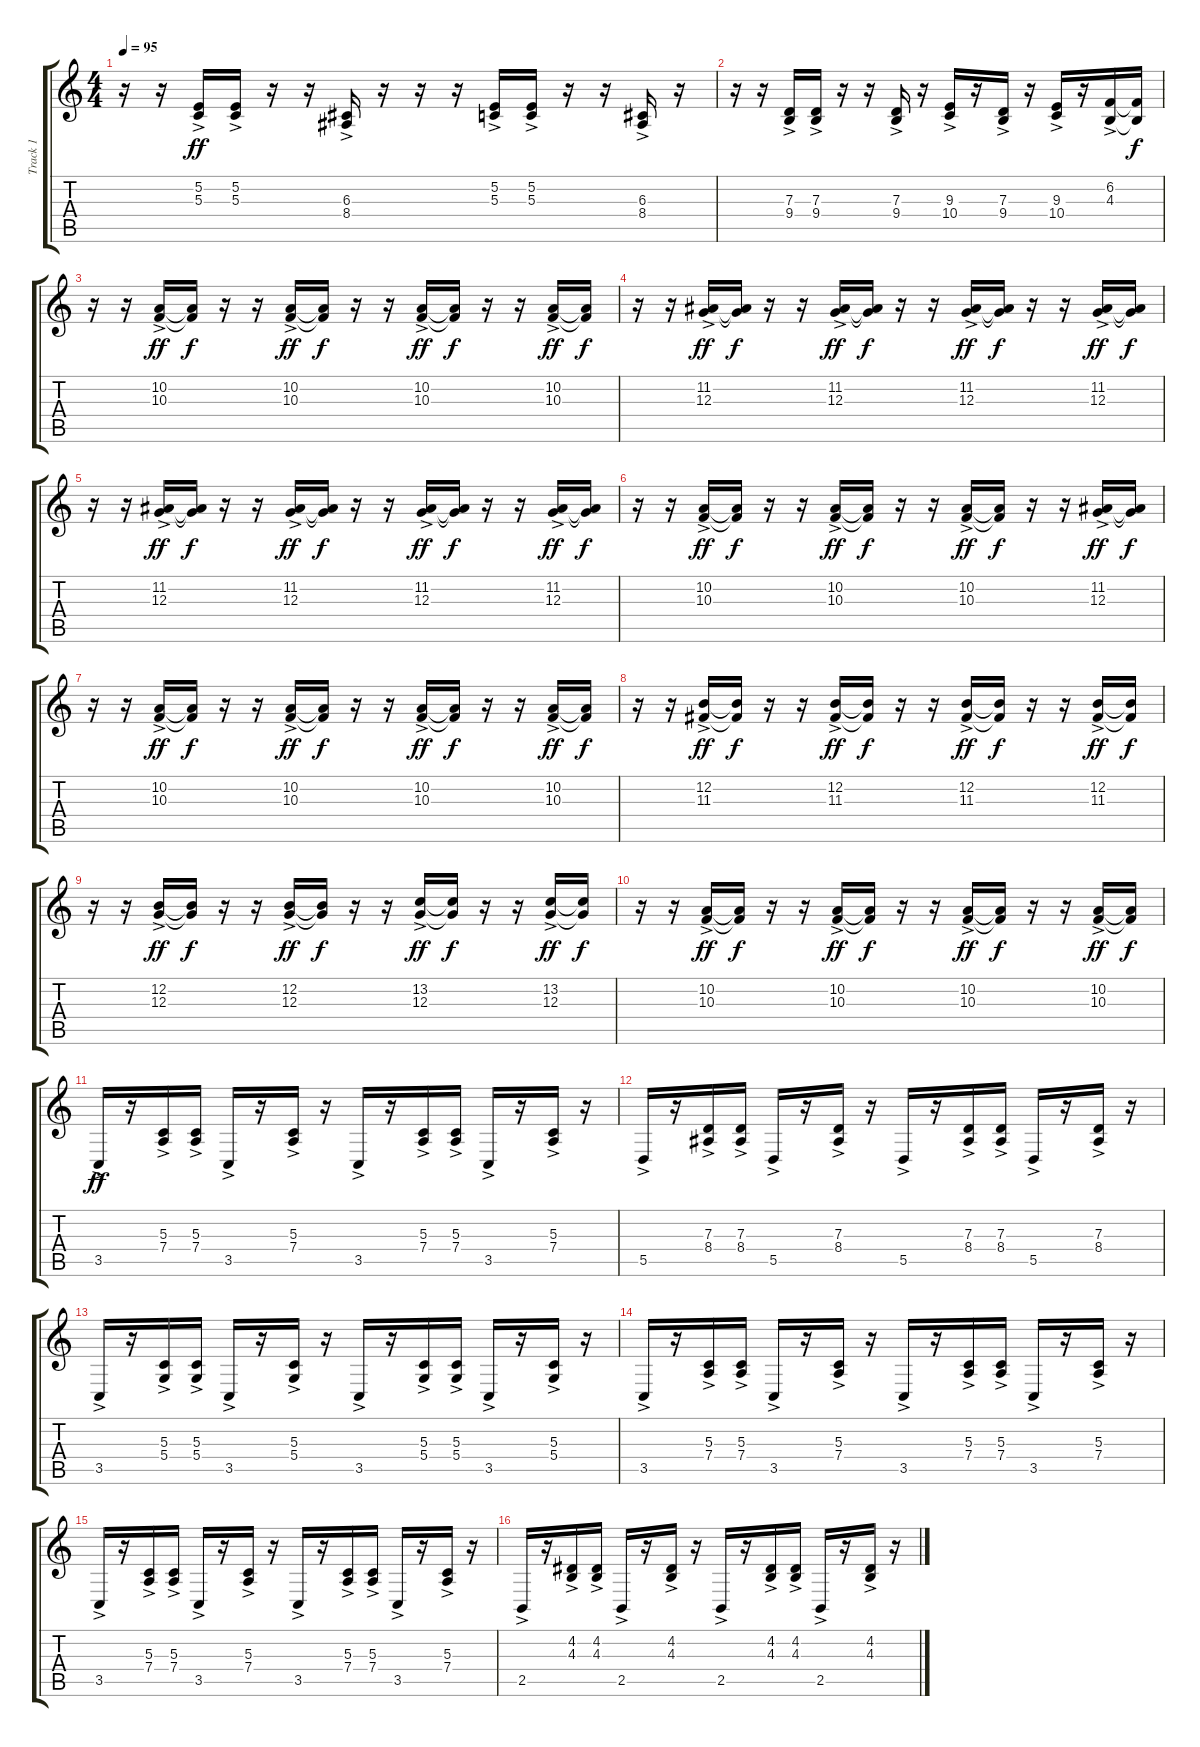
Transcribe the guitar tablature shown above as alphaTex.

\track ("Track 1" "Track 1") {instrument lead5charang}
\staff {score tabs}
\tuning (E4 B3 G3 D3 A2 E2) {hide}
\ts (4 4)
\tempo 95
\clef g2
\ks c
r.16{dy ff} r.16 (5.2{ac} 5.3{ac}).16 (5.2{ac} 5.3{ac}).16 r.16 r.16 (6.3{ac} 8.4{ac}).16 r.16 r.16 r.16 (5.2{ac} 5.3{ac}).16 (5.2{ac} 5.3{ac}).16 r.16 r.16 (6.3{ac} 8.4{ac}).16 r.16 |
r.16 r.16 (7.3{ac} 9.4{ac}).16 (7.3{ac} 9.4{ac}).16 r.16 r.16 (7.3{ac} 9.4{ac}).16 r.16 (9.3{ac} 10.4{ac}).16 r.16 (7.3{ac} 9.4{ac}).16 r.16 (9.3{ac} 10.4{ac}).16 r.16 (6.2{ac} 4.3{ac}).16 (6.2{t} 4.3{t}).16{dy f} |
r.16 r.16 (10.2{ac} 10.3{ac}).16{dy ff} (10.2{t} 10.3{t}).16{dy f} r.16 r.16 (10.2{ac} 10.3{ac}).16{dy ff} (10.2{t} 10.3{t}).16{dy f} r.16 r.16 (10.2{ac} 10.3{ac}).16{dy ff} (10.2{t} 10.3{t}).16{dy f} r.16 r.16 (10.2{ac} 10.3{ac}).16{dy ff} (10.2{t} 10.3{t}).16{dy f} |
r.16 r.16 (11.2{ac} 12.3{ac}).16{dy ff} (11.2{t} 12.3{t}).16{dy f} r.16 r.16 (11.2{ac} 12.3{ac}).16{dy ff} (11.2{t} 12.3{t}).16{dy f} r.16 r.16 (11.2{ac} 12.3{ac}).16{dy ff} (11.2{t} 12.3{t}).16{dy f} r.16 r.16 (11.2{ac} 12.3{ac}).16{dy ff} (11.2{t} 12.3{t}).16{dy f} |
r.16 r.16 (11.2{ac} 12.3{ac}).16{dy ff} (11.2{t} 12.3{t}).16{dy f} r.16 r.16 (11.2{ac} 12.3{ac}).16{dy ff} (11.2{t} 12.3{t}).16{dy f} r.16 r.16 (11.2{ac} 12.3{ac}).16{dy ff} (11.2{t} 12.3{t}).16{dy f} r.16 r.16 (11.2{ac} 12.3{ac}).16{dy ff} (11.2{t} 12.3{t}).16{dy f} |
r.16 r.16 (10.2{ac} 10.3{ac}).16{dy ff} (10.2{t} 10.3{t}).16{dy f} r.16 r.16 (10.2{ac} 10.3{ac}).16{dy ff} (10.2{t} 10.3{t}).16{dy f} r.16 r.16 (10.2{ac} 10.3{ac}).16{dy ff} (10.2{t} 10.3{t}).16{dy f} r.16 r.16 (11.2{ac} 12.3{ac}).16{dy ff} (11.2{t} 12.3{t}).16{dy f} |
r.16 r.16 (10.2{ac} 10.3{ac}).16{dy ff} (10.2{t} 10.3{t}).16{dy f} r.16 r.16 (10.2{ac} 10.3{ac}).16{dy ff} (10.2{t} 10.3{t}).16{dy f} r.16 r.16 (10.2{ac} 10.3{ac}).16{dy ff} (10.2{t} 10.3{t}).16{dy f} r.16 r.16 (10.2{ac} 10.3{ac}).16{dy ff} (10.2{t} 10.3{t}).16{dy f} |
r.16 r.16 (12.2{ac} 11.3{ac}).16{dy ff} (12.2{t} 11.3{t}).16{dy f} r.16 r.16 (12.2{ac} 11.3{ac}).16{dy ff} (12.2{t} 11.3{t}).16{dy f} r.16 r.16 (12.2{ac} 11.3{ac}).16{dy ff} (12.2{t} 11.3{t}).16{dy f} r.16 r.16 (12.2{ac} 11.3{ac}).16{dy ff} (12.2{t} 11.3{t}).16{dy f} |
r.16 r.16 (12.2{ac} 12.3{ac}).16{dy ff} (12.2{t} 12.3{t}).16{dy f} r.16 r.16 (12.2{ac} 12.3{ac}).16{dy ff} (12.2{t} 12.3{t}).16{dy f} r.16 r.16 (13.2{ac} 12.3{ac}).16{dy ff} (13.2{t} 12.3{t}).16{dy f} r.16 r.16 (13.2{ac} 12.3{ac}).16{dy ff} (13.2{t} 12.3{t}).16{dy f} |
r.16 r.16 (10.2{ac} 10.3{ac}).16{dy ff} (10.2{t} 10.3{t}).16{dy f} r.16 r.16 (10.2{ac} 10.3{ac}).16{dy ff} (10.2{t} 10.3{t}).16{dy f} r.16 r.16 (10.2{ac} 10.3{ac}).16{dy ff} (10.2{t} 10.3{t}).16{dy f} r.16 r.16 (10.2{ac} 10.3{ac}).16{dy ff} (10.2{t} 10.3{t}).16{dy f} |
3.5{ac}.16{dy ff} r.16 (5.3{ac} 7.4{ac}).16 (5.3{ac} 7.4{ac}).16 3.5{ac}.16 r.16 (5.3{ac} 7.4{ac}).16 r.16 3.5{ac}.16 r.16 (5.3{ac} 7.4{ac}).16 (5.3{ac} 7.4{ac}).16 3.5{ac}.16 r.16 (5.3{ac} 7.4{ac}).16 r.16 |
5.5{ac}.16 r.16 (7.3{ac} 8.4{ac}).16 (7.3{ac} 8.4{ac}).16 5.5{ac}.16 r.16 (7.3{ac} 8.4{ac}).16 r.16 5.5{ac}.16 r.16 (7.3{ac} 8.4{ac}).16 (7.3{ac} 8.4{ac}).16 5.5{ac}.16 r.16 (7.3{ac} 8.4{ac}).16 r.16 |
3.5{ac}.16 r.16 (5.3{ac} 5.4{ac}).16 (5.3{ac} 5.4{ac}).16 3.5{ac}.16 r.16 (5.3{ac} 5.4{ac}).16 r.16 3.5{ac}.16 r.16 (5.3{ac} 5.4{ac}).16 (5.3{ac} 5.4{ac}).16 3.5{ac}.16 r.16 (5.3{ac} 5.4{ac}).16 r.16 |
3.5{ac}.16 r.16 (5.3{ac} 7.4{ac}).16 (5.3{ac} 7.4{ac}).16 3.5{ac}.16 r.16 (5.3{ac} 7.4{ac}).16 r.16 3.5{ac}.16 r.16 (5.3{ac} 7.4{ac}).16 (5.3{ac} 7.4{ac}).16 3.5{ac}.16 r.16 (5.3{ac} 7.4{ac}).16 r.16 |
3.5{ac}.16 r.16 (5.3{ac} 7.4{ac}).16 (5.3{ac} 7.4{ac}).16 3.5{ac}.16 r.16 (5.3{ac} 7.4{ac}).16 r.16 3.5{ac}.16 r.16 (5.3{ac} 7.4{ac}).16 (5.3{ac} 7.4{ac}).16 3.5{ac}.16 r.16 (5.3{ac} 7.4{ac}).16 r.16 |
2.5{ac}.16 r.16 (4.2{ac} 4.3{ac}).16 (4.2{ac} 4.3{ac}).16 2.5{ac}.16 r.16 (4.2{ac} 4.3{ac}).16 r.16 2.5{ac}.16 r.16 (4.2{ac} 4.3{ac}).16 (4.2{ac} 4.3{ac}).16 2.5{ac}.16 r.16 (4.2{ac} 4.3{ac}).16 r.16
